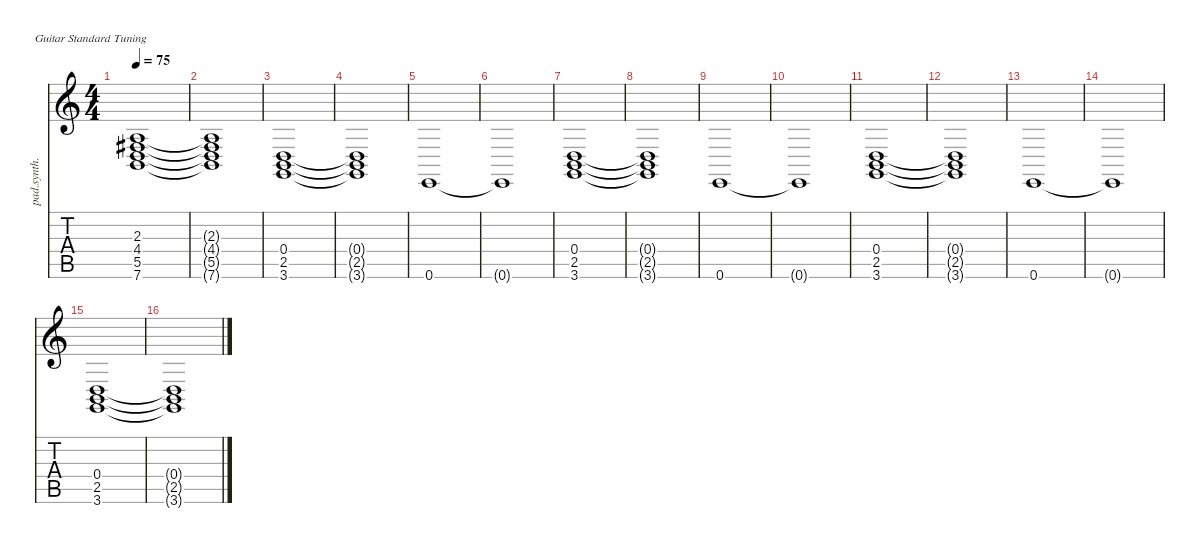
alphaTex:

\defaultSystemsLayout 4
\hideDynamics
\bracketExtendMode nobrackets
\otherSystemsTrackNameOrientation horizontal
\track ("Pad 4" "pad.synth.") {instrument pad4choir}
\staff {score tabs}
\tuning (E4 B3 G3 D3 A2 E2)
\ts (4 4)
\tempo 75
\clef g2
\ks c
(2.3 4.4{acc #} 5.5 7.6).1{dy f} |
(2.3{t} 4.4{t acc #} 5.5{t} 7.6{t}).1 |
(0.4 2.5 3.6).1 |
(0.4{t} 2.5{t} 3.6{t}).1 |
0.6.1 |
0.6{t}.1 |
(0.4 2.5 3.6).1 |
(0.4{t} 2.5{t} 3.6{t}).1 |
0.6.1 |
0.6{t}.1 |
(0.4 2.5 3.6).1 |
(0.4{t} 2.5{t} 3.6{t}).1 |
0.6.1 |
0.6{t}.1 |
(0.4 2.5 3.6).1 |
(0.4{t} 2.5{t} 3.6{t}).1
